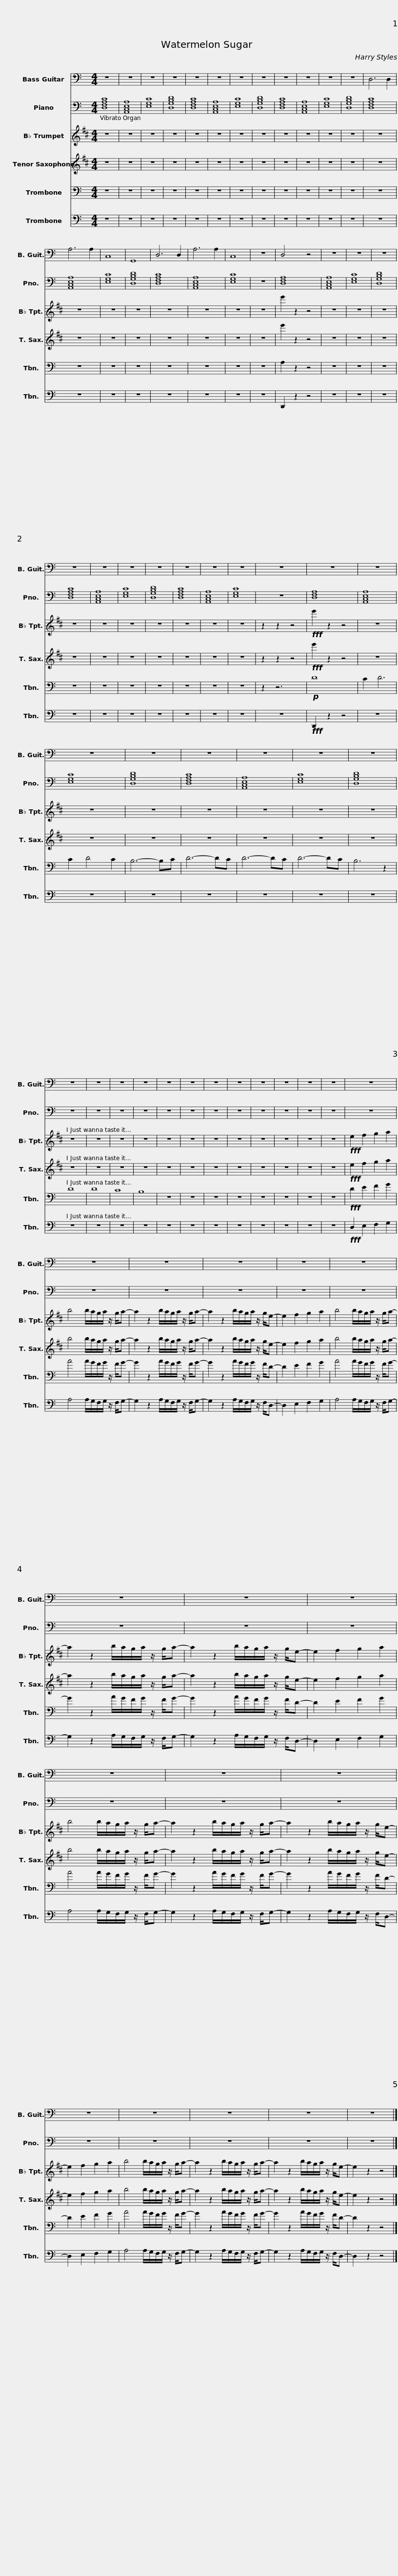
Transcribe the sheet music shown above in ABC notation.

X:1
%%score 1 2 3 4 5 6
L:1/8
M:4/4
I:linebreak $
K:C
V:1 bass transpose=-12
V:2 bass
V:3 treble transpose=-2
V:4 treble transpose=-14
V:5 bass
V:6 bass
V:1
 z8 | z8 | z8 | z8 | z8 | %5
 z8 | z8 | z8 | z8 | z8 | %10
 z8 | z8 | D,6 D,2 | A,6 A,2 |$ C,8 | %15
 G,,8 | D,6 D,2 | A,6 A,2 | C,8 | z8 | %20
 D,4 z4 | z8 | z8 | z8 | z8 | %25
 z8 | z8 | z8 | z8 |$ z8 | %30
 z8 | z8 | z8 | z8 | z8 | %35
 z8 | z8 | z8 | z8 |$ z8 | %40
 z8 | z8 | z8 | z8 | z8 | %45
 z8 | z8 | z8 | z8 | z8 | %50
 z8 | z8 | z8 |$ z8 | z8 | %55
 z8 | z8 |$ z8 | z8 | z8 | %60
 z8 |$ z8 | z8 | z8 | z8 |$ %65
 z8 | z8 | z8 | z8 |] %69
V:2
 [D,F,A,C]8 | [A,,C,E,A,]8 | [E,G,C]8 | [D,G,B,D]8 | [D,F,A,C]8 | %5
 [A,,C,E,A,]8 | [E,G,C]8 | [D,G,B,D]8 | [D,F,A,C]8 | [A,,C,E,A,]8 | %10
 [E,G,C]8 | [D,G,B,D]8 | [D,F,A,C]8 | [A,,C,E,A,]8 |$ [E,G,C]8 | %15
 [D,G,B,D]8 | [D,F,A,C]8 | [A,,C,E,A,]8 | [E,G,C]8 | z8 | %20
 [D,F,A,]8 | [A,,C,E,A,]8 | [E,G,C]8 | [D,G,B,D]8 | [D,F,A,C]8 | %25
 [A,,C,E,A,]8 | [E,G,C]8 | [D,G,B,D]8 | [D,F,A,C]8 |$ [A,,C,E,A,]8 | %30
 [E,G,C]8 | z8 | [D,F,A,]8 | [A,,C,E,A,]8 | [E,G,C]8 | %35
 [D,G,B,D]8 | [D,F,A,C]8 | [A,,C,E,A,]8 | [E,G,C]8 |$ [D,G,B,D]8 | %40
 z8 | z8 | z8 | z8 | z8 | %45
 z8 | z8 | z8 | z8 | z8 | %50
 z8 | z8 | z8 |$ z8 | z8 | %55
 z8 | z8 |$ z8 | z8 | z8 | %60
 z8 |$ z8 | z8 | z8 | z8 |$ %65
 z8 | z8 | z8 | z8 |] %69
V:3
[K:D] z8 | z8 | z8 | z8 | z8 | %5
 z8 | z8 | z8 | z8 | z8 | %10
 z8 | z8 | z8 | z8 |$ z8 | %15
 z8 | z8 | z8 | z8 | z8 | %20
 e'2 z2 z4 | z8 | z8 | z8 | z8 | %25
 z8 | z8 | z8 | z8 |$ z8 | %30
 z8 | z2 z2 z4 |!fff! e'2 z2 z4 | z8 | z8 | %35
 z8 | z8 | z8 | z8 |$ z8 | %40
 z8 | z8 | z8 | z8 | z8 | %45
 z8 | z8 | z8 | z8 | z8 | %50
 z8 | z8 |!fff! e2 f2 g2 a2 |$ b4 b/a/g/a/ z/ g/a- | a2 z2 b/a/g/a/ z/ g/a- | %55
 a2 z2 b/a/g/a/ z/ g/e- | e2 f2 g2 a2 |$ b4 b/a/g/a/ z/ g/a- | a2 z2 b/a/g/a/ z/ g/a- | a2 z2 b/a/g/a/ z/ g/e- | %60
 e2 f2 g2 a2 |$ b4 b/a/g/a/ z/ g/a- | a2 z2 b/a/g/a/ z/ g/a- | a2 z2 b/a/g/a/ z/ g/e- | e2 f2 g2 a2 |$ %65
 b4 b/a/g/a/ z/ g/a- | a2 z2 b/a/g/a/ z/ g/a- | a2 z2 b/a/g/a/ z/ g/e- | e2 z2 z4 |] %69
V:4
[K:D] z8 | z8 | z8 | z8 | z8 | %5
 z8 | z8 | z8 | z8 | z8 | %10
 z8 | z8 | z8 | z8 |$ z8 | %15
 z8 | z8 | z8 | z8 | z8 | %20
 e'2 z2 z4 | z8 | z8 | z8 | z8 | %25
 z8 | z8 | z8 | z8 |$ z8 | %30
 z8 | z2 z2 z4 |!fff! e'2 z2 z4 | z8 | z8 | %35
 z8 | z8 | z8 | z8 |$ z8 | %40
 z8 | z8 | z8 | z8 | z8 | %45
 z8 | z8 | z8 | z8 | z8 | %50
 z8 | z8 |!fff! e2 f2 g2 a2 |$ b4 b/a/g/a/ z/ g/a- | a2 z2 b/a/g/a/ z/ g/a- | %55
 a2 z2 b/a/g/a/ z/ g/e- | e2 f2 g2 a2 |$ b4 b/a/g/a/ z/ g/a- | a2 z2 b/a/g/a/ z/ g/a- | a2 z2 b/a/g/a/ z/ g/e- | %60
 e2 f2 g2 a2 |$ b4 b/a/g/a/ z/ g/a- | a2 z2 b/a/g/a/ z/ g/a- | a2 z2 b/a/g/a/ z/ g/e- | e2 f2 g2 a2 |$ %65
 b4 b/a/g/a/ z/ g/a- | a2 z2 b/a/g/a/ z/ g/a- | a2 z2 b/a/g/a/ z/ g/e- | e2 z2 z4 |] %69
V:5
 z8 | z8 | z8 | z8 | z8 | %5
 z8 | z8 | z8 | z8 | z8 | %10
 z8 | z8 | z8 | z8 |$ z8 | %15
 z8 | z8 | z8 | z8 | z8 | %20
 A,2 z2 z4 | z8 | z8 | z8 | z8 | %25
 z8 | z8 | z8 | z8 |$ z8 | %30
 z8 | z2 z6 |!p! D8 | C2 D6 | C2 D4 C2 | %35
 B,6- B,C | D6- DC | D6- DC | D6- DC |$ B,6 z2 | %40
 D8 | D8 | C8 | B,8 | z8 | %45
 z8 | z8 | z8 | z8 | z8 | %50
 z8 | z8 |!fff! D2 E2 F2 G2 |$ A4 A/G/F/G/ z/ F/G- | G2 z2 A/G/F/G/ z/ F/G- | %55
 G2 z2 A/G/F/G/ z/ F/D- | D2 E2 F2 G2 |$ A4 A/G/F/G/ z/ F/G- | G2 z2 A/G/F/G/ z/ F/G- | G2 z2 A/G/F/G/ z/ F/D- | %60
 D2 E2 F2 G2 |$ A4 A/G/F/G/ z/ F/G- | G2 z2 A/G/F/G/ z/ F/G- | G2 z2 A/G/F/G/ z/ F/D- | D2 E2 F2 G2 |$ %65
 A4 A/G/F/G/ z/ F/G- | G2 z2 A/G/F/G/ z/ F/G- | G2 z2 A/G/F/G/ z/ F/D- | D2 z2 z4 |] %69
V:6
 z8 | z8 | z8 | z8 | z8 | %5
 z8 | z8 | z8 | z8 | z8 | %10
 z8 | z8 | z8 | z8 |$ z8 | %15
 z8 | z8 | z8 | z8 | z8 | %20
 D,,2 z2 z4 | z8 | z8 | z8 | z8 | %25
 z8 | z8 | z8 | z8 |$ z8 | %30
 z8 | z8 |!fff! D,,2 z2 z4 | z8 | z8 | %35
 z8 | z8 | z8 | z8 |$ z8 | %40
 z8 | z8 | z8 | z8 | z8 | %45
 z8 | z8 | z8 | z8 | z8 | %50
 z8 | z8 |!fff! D,2 E,2 F,2 G,2 |$ A,4 A,/G,/F,/G,/ z/ F,/G,- | G,2 z2 A,/G,/F,/G,/ z/ F,/G,- | %55
 G,2 z2 A,/G,/F,/G,/ z/ F,/D,- | D,2 E,2 F,2 G,2 |$ A,4 A,/G,/F,/G,/ z/ F,/G,- | G,2 z2 A,/G,/F,/G,/ z/ F,/G,- | G,2 z2 A,/G,/F,/G,/ z/ F,/D,- | %60
 D,2 E,2 F,2 G,2 |$ A,4 A,/G,/F,/G,/ z/ F,/G,- | G,2 z2 A,/G,/F,/G,/ z/ F,/G,- | G,2 z2 A,/G,/F,/G,/ z/ F,/D,- | D,2 E,2 F,2 G,2 |$ %65
 A,4 A,/G,/F,/G,/ z/ F,/G,- | G,2 z2 A,/G,/F,/G,/ z/ F,/G,- | G,2 z2 A,/G,/F,/G,/ z/ F,/D,- | D,2 z2 z4 |] %69
